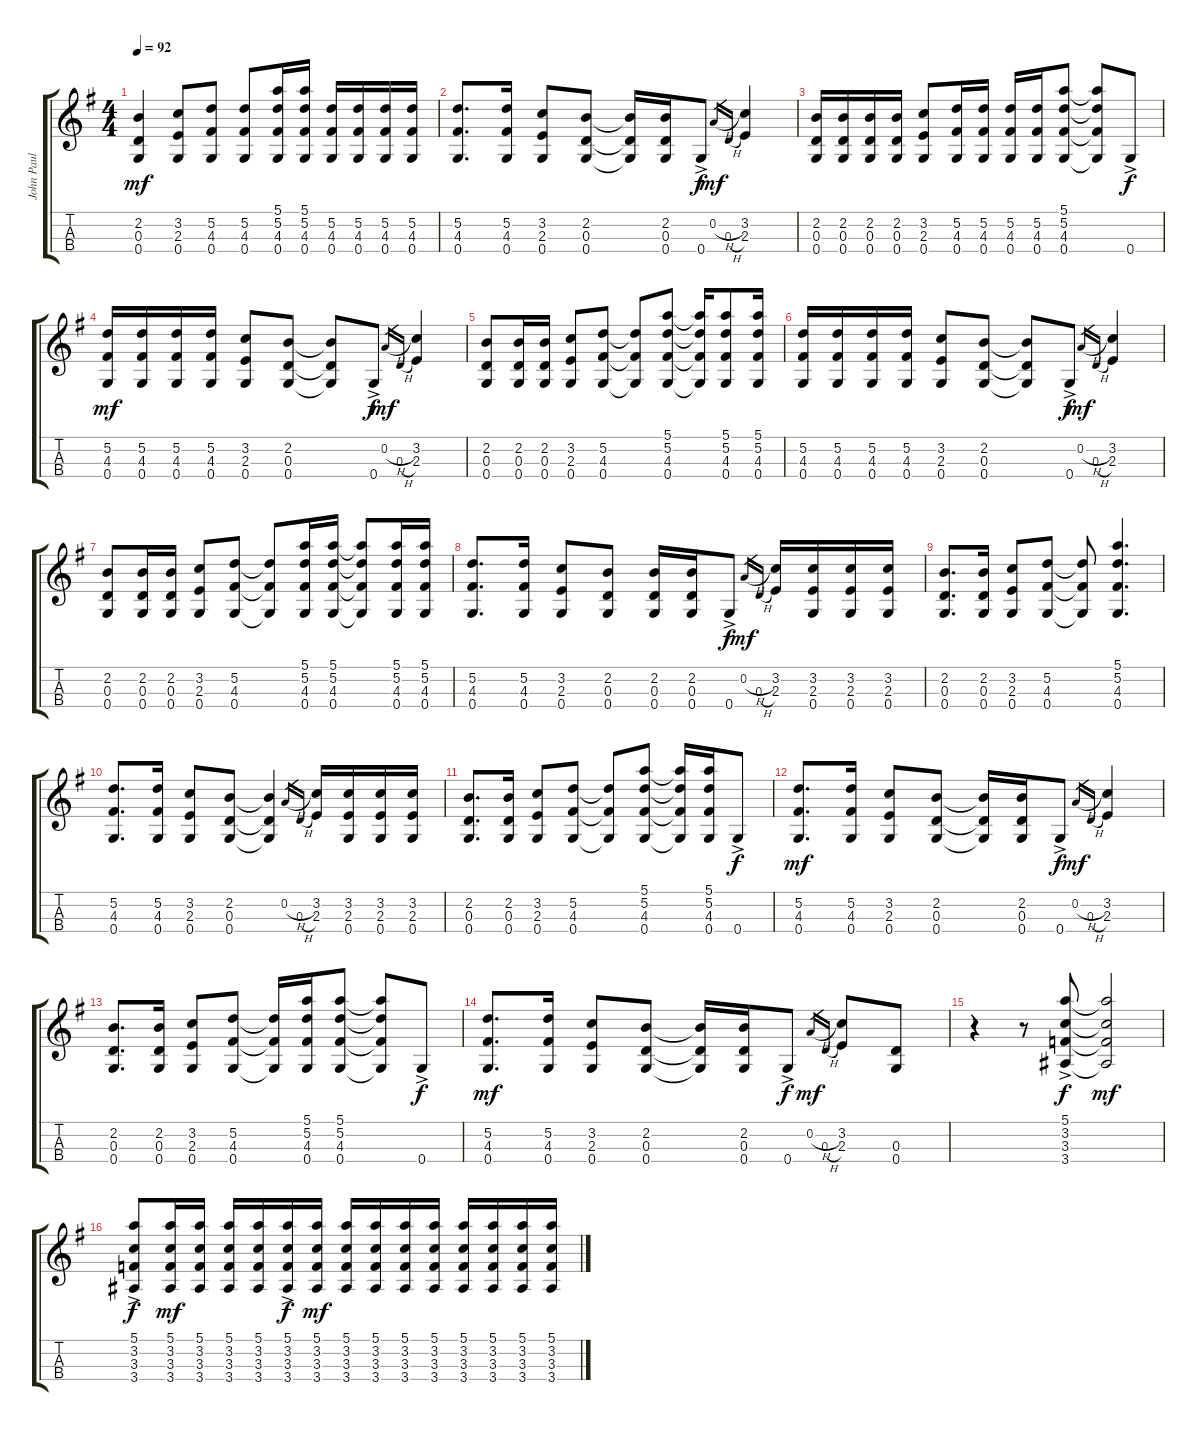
\track ("John Paul Jones Mandolin" "John Paul ") {instrument banjo}
\staff {score tabs}
\tuning (E4 A3 D3 G2) {hide}
\displaytranspose 12
\ts (4 4)
\tempo 92
\clef g2
\ks g
(2.2 0.3 0.4).4{dy mf} (3.2 2.3 0.4).8 (5.2 4.3 0.4).8 (5.2 4.3 0.4).8 (5.1 5.2 4.3 0.4).16 (5.1 5.2 4.3 0.4).16 (5.2 4.3 0.4).16 (5.2 4.3 0.4).16 (5.2 4.3 0.4).16 (5.2 4.3 0.4).16 |
(5.2 4.3 0.4).8{d} (5.2 4.3 0.4).16 (3.2 2.3 0.4).8 (2.2 0.3 0.4).8 (2.2{t} 0.3{t} 0.4{t}).16 (2.2 0.3 0.4).16 0.4{ac}.8{dy f} 0.2{h}.16{gr dy mf} 0.3{h}.16{gr} (3.2 2.3).4 |
(2.2 0.3 0.4).16 (2.2 0.3 0.4).16 (2.2 0.3 0.4).16 (2.2 0.3 0.4).16 (3.2 2.3 0.4).8 (5.2 4.3 0.4).16 (5.2 4.3 0.4).16 (5.2 4.3 0.4).16 (5.2 4.3 0.4).16 (5.1 5.2 4.3 0.4).8 (5.1{t} 5.2{t} 4.3{t} 0.4{t}).8 0.4{ac}.8{dy f} |
(5.2 4.3 0.4).16{dy mf} (5.2 4.3 0.4).16 (5.2 4.3 0.4).16 (5.2 4.3 0.4).16 (3.2 2.3 0.4).8 (2.2 0.3 0.4).8 (2.2{t} 0.3{t} 0.4{t}).8 0.4{ac}.8{dy f} 0.2{h}.16{gr dy mf} 0.3{h}.16{gr} (3.2 2.3).4 |
(2.2 0.3 0.4).8 (2.2 0.3 0.4).16 (2.2 0.3 0.4).16 (3.2 2.3 0.4).8 (5.2 4.3 0.4).8 (5.2{t} 4.3{t} 0.4{t}).8 (5.1 5.2 4.3 0.4).8 (5.1{t} 5.2{t} 4.3{t} 0.4{t}).16 (5.1 5.2 4.3 0.4).8 (5.1 5.2 4.3 0.4).16 |
(5.2 4.3 0.4).16 (5.2 4.3 0.4).16 (5.2 4.3 0.4).16 (5.2 4.3 0.4).16 (3.2 2.3 0.4).8 (2.2 0.3 0.4).8 (2.2{t} 0.3{t} 0.4{t}).8 0.4{ac}.8{dy f} 0.2{h}.16{gr dy mf} 0.3{h}.16{gr} (3.2 2.3).4 |
(2.2 0.3 0.4).8 (2.2 0.3 0.4).16 (2.2 0.3 0.4).16 (3.2 2.3 0.4).8 (5.2 4.3 0.4).8 (5.2{t} 4.3{t} 0.4{t}).8 (5.1 5.2 4.3 0.4).16 (5.1 5.2 4.3 0.4).16 (5.1{t} 5.2{t} 4.3{t} 0.4{t}).8 (5.1 5.2 4.3 0.4).16 (5.1 5.2 4.3 0.4).16 |
(5.2 4.3 0.4).8{d} (5.2 4.3 0.4).16 (3.2 2.3 0.4).8 (2.2 0.3 0.4).8 (2.2 0.3 0.4).16 (2.2 0.3 0.4).16 0.4{ac}.8{dy f} 0.2{h}.16{gr dy mf} 0.3{h}.16{gr} (3.2 2.3).16 (3.2 2.3 0.4).16 (3.2 2.3 0.4).16 (3.2 2.3 0.4).16 |
(2.2 0.3 0.4).8{d} (2.2 0.3 0.4).16 (3.2 2.3 0.4).8 (5.2 4.3 0.4).8 (5.2{t} 4.3{t} 0.4{t}).8 (5.1 5.2 4.3 0.4).4{d} |
(5.2 4.3 0.4).8{d} (5.2 4.3 0.4).16 (3.2 2.3 0.4).8 (2.2 0.3 0.4).8 (2.2{t} 0.3{t} 0.4{t}).4 0.2{h}.16{gr} 0.3{h}.16{gr} (3.2 2.3).16 (3.2 2.3 0.4).16 (3.2 2.3 0.4).16 (3.2 2.3 0.4).16 |
(2.2 0.3 0.4).8{d} (2.2 0.3 0.4).16 (3.2 2.3 0.4).8 (5.2 4.3 0.4).8 (5.2{t} 4.3{t} 0.4{t}).8 (5.1 5.2 4.3 0.4).8 (5.1{t} 5.2{t} 4.3{t} 0.4{t}).16 (5.1 5.2 4.3 0.4).16 0.4{ac}.8{dy f} |
(5.2 4.3 0.4).8{d dy mf} (5.2 4.3 0.4).16 (3.2 2.3 0.4).8 (2.2 0.3 0.4).8 (2.2{t} 0.3{t} 0.4{t}).16 (2.2 0.3 0.4).16 0.4{ac}.8{dy f} 0.2{h}.16{gr dy mf} 0.3{h}.16{gr} (3.2 2.3).4 |
(2.2 0.3 0.4).8{d} (2.2 0.3 0.4).16 (3.2 2.3 0.4).8 (5.2 4.3 0.4).8 (5.2{t} 4.3{t} 0.4{t}).16 (5.1 5.2 4.3 0.4).16 (5.1 5.2 4.3 0.4).8 (5.1{t} 5.2{t} 4.3{t} 0.4{t}).8 0.4{ac}.8{dy f} |
(5.2 4.3 0.4).8{d dy mf} (5.2 4.3 0.4).16 (3.2 2.3 0.4).8 (2.2 0.3 0.4).8 (2.2{t} 0.3{t} 0.4{t}).16 (2.2 0.3 0.4).16 0.4{ac}.8{dy f} 0.2{h}.16{gr dy mf} 0.3{h}.16{gr} (3.2 2.3).8 (0.3 0.4).8 |
r.4 r.8 (5.1{ac} 3.2{ac} 3.3{ac} 3.4{ac}).8{dy f} (5.1{t} 3.2{t} 3.3{t} 3.4{t}).2{dy mf} |
(5.1{ac} 3.2{ac} 3.3{ac} 3.4{ac}).8{dy f} (5.1 3.2 3.3 3.4).16{dy mf} (5.1 3.2 3.3 3.4).16 (5.1 3.2 3.3 3.4).16 (5.1 3.2 3.3 3.4).16 (5.1{ac} 3.2{ac} 3.3{ac} 3.4{ac}).16{dy f} (5.1 3.2 3.3 3.4).16{dy mf} (5.1 3.2 3.3 3.4).16 (5.1 3.2 3.3 3.4).16 (5.1 3.2 3.3 3.4).16 (5.1 3.2 3.3 3.4).16 (5.1 3.2 3.3 3.4).16 (5.1 3.2 3.3 3.4).16 (5.1 3.2 3.3 3.4).16 (5.1 3.2 3.3 3.4).16
